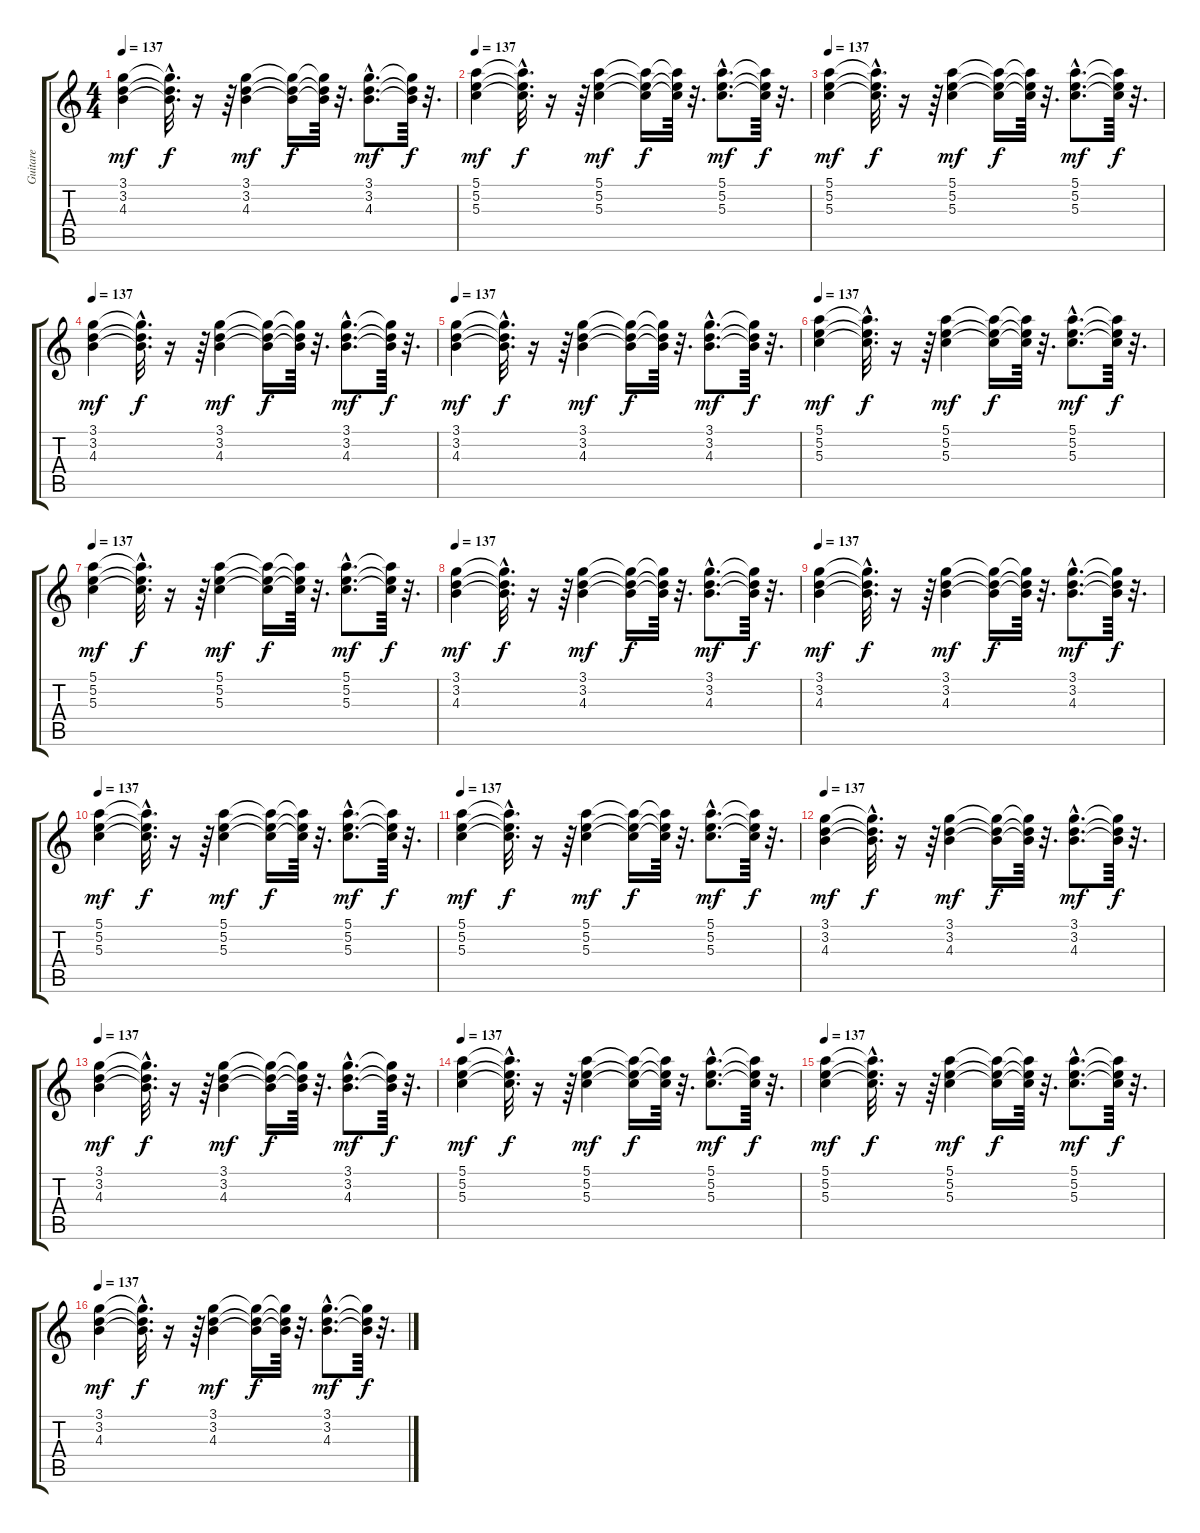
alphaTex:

\track ("Guitare" "Guitare") {instrument acousticguitarnylon}
\staff {score tabs}
\tuning (E4 B3 G3 D3 A2 E2) {hide}
\ts (4 4)
\tempo 137
\clef g2
\ks c
(3.1 3.2 4.3).4{dy mf} (3.1{hac t} 3.2{hac t} 4.3{hac t}).32{d dy f} r.16 r.64 (3.1 3.2 4.3).4{dy mf} (3.1{t} 3.2{t} 4.3{t}).16{dy f} (3.1{t} 3.2{t} 4.3{t}).64 r.32{d} (3.1{hac} 3.2{hac} 4.3{hac}).8{d dy mf} (3.1{t} 3.2{t} 4.3{t}).64{dy f} r.32{d} |
\tempo 137
(5.1 5.2 5.3).4{dy mf} (5.1{hac t} 5.2{hac t} 5.3{hac t}).32{d dy f} r.16 r.64 (5.1 5.2 5.3).4{dy mf} (5.1{t} 5.2{t} 5.3{t}).16{dy f} (5.1{t} 5.2{t} 5.3{t}).64 r.32{d} (5.1{hac} 5.2{hac} 5.3{hac}).8{d dy mf} (5.1{t} 5.2{t} 5.3{t}).64{dy f} r.32{d} |
\tempo 137
(5.1 5.2 5.3).4{dy mf} (5.1{hac t} 5.2{hac t} 5.3{hac t}).32{d dy f} r.16 r.64 (5.1 5.2 5.3).4{dy mf} (5.1{t} 5.2{t} 5.3{t}).16{dy f} (5.1{t} 5.2{t} 5.3{t}).64 r.32{d} (5.1{hac} 5.2{hac} 5.3{hac}).8{d dy mf} (5.1{t} 5.2{t} 5.3{t}).64{dy f} r.32{d} |
\tempo 137
(3.1 3.2 4.3).4{dy mf} (3.1{hac t} 3.2{hac t} 4.3{hac t}).32{d dy f} r.16 r.64 (3.1 3.2 4.3).4{dy mf} (3.1{t} 3.2{t} 4.3{t}).16{dy f} (3.1{t} 3.2{t} 4.3{t}).64 r.32{d} (3.1{hac} 3.2{hac} 4.3{hac}).8{d dy mf} (3.1{t} 3.2{t} 4.3{t}).64{dy f} r.32{d} |
\tempo 137
(3.1 3.2 4.3).4{dy mf} (3.1{hac t} 3.2{hac t} 4.3{hac t}).32{d dy f} r.16 r.64 (3.1 3.2 4.3).4{dy mf} (3.1{t} 3.2{t} 4.3{t}).16{dy f} (3.1{t} 3.2{t} 4.3{t}).64 r.32{d} (3.1{hac} 3.2{hac} 4.3{hac}).8{d dy mf} (3.1{t} 3.2{t} 4.3{t}).64{dy f} r.32{d} |
\tempo 137
(5.1 5.2 5.3).4{dy mf} (5.1{hac t} 5.2{hac t} 5.3{hac t}).32{d dy f} r.16 r.64 (5.1 5.2 5.3).4{dy mf} (5.1{t} 5.2{t} 5.3{t}).16{dy f} (5.1{t} 5.2{t} 5.3{t}).64 r.32{d} (5.1{hac} 5.2{hac} 5.3{hac}).8{d dy mf} (5.1{t} 5.2{t} 5.3{t}).64{dy f} r.32{d} |
\tempo 137
(5.1 5.2 5.3).4{dy mf} (5.1{hac t} 5.2{hac t} 5.3{hac t}).32{d dy f} r.16 r.64 (5.1 5.2 5.3).4{dy mf} (5.1{t} 5.2{t} 5.3{t}).16{dy f} (5.1{t} 5.2{t} 5.3{t}).64 r.32{d} (5.1{hac} 5.2{hac} 5.3{hac}).8{d dy mf} (5.1{t} 5.2{t} 5.3{t}).64{dy f} r.32{d} |
\tempo 137
(3.1 3.2 4.3).4{dy mf} (3.1{hac t} 3.2{hac t} 4.3{hac t}).32{d dy f} r.16 r.64 (3.1 3.2 4.3).4{dy mf} (3.1{t} 3.2{t} 4.3{t}).16{dy f} (3.1{t} 3.2{t} 4.3{t}).64 r.32{d} (3.1{hac} 3.2{hac} 4.3{hac}).8{d dy mf} (3.1{t} 3.2{t} 4.3{t}).64{dy f} r.32{d} |
\tempo 137
(3.1 3.2 4.3).4{dy mf} (3.1{hac t} 3.2{hac t} 4.3{hac t}).32{d dy f} r.16 r.64 (3.1 3.2 4.3).4{dy mf} (3.1{t} 3.2{t} 4.3{t}).16{dy f} (3.1{t} 3.2{t} 4.3{t}).64 r.32{d} (3.1{hac} 3.2{hac} 4.3{hac}).8{d dy mf} (3.1{t} 3.2{t} 4.3{t}).64{dy f} r.32{d} |
\tempo 137
(5.1 5.2 5.3).4{dy mf} (5.1{hac t} 5.2{hac t} 5.3{hac t}).32{d dy f} r.16 r.64 (5.1 5.2 5.3).4{dy mf} (5.1{t} 5.2{t} 5.3{t}).16{dy f} (5.1{t} 5.2{t} 5.3{t}).64 r.32{d} (5.1{hac} 5.2{hac} 5.3{hac}).8{d dy mf} (5.1{t} 5.2{t} 5.3{t}).64{dy f} r.32{d} |
\tempo 137
(5.1 5.2 5.3).4{dy mf} (5.1{hac t} 5.2{hac t} 5.3{hac t}).32{d dy f} r.16 r.64 (5.1 5.2 5.3).4{dy mf} (5.1{t} 5.2{t} 5.3{t}).16{dy f} (5.1{t} 5.2{t} 5.3{t}).64 r.32{d} (5.1{hac} 5.2{hac} 5.3{hac}).8{d dy mf} (5.1{t} 5.2{t} 5.3{t}).64{dy f} r.32{d} |
\tempo 137
(3.1 3.2 4.3).4{dy mf} (3.1{hac t} 3.2{hac t} 4.3{hac t}).32{d dy f} r.16 r.64 (3.1 3.2 4.3).4{dy mf} (3.1{t} 3.2{t} 4.3{t}).16{dy f} (3.1{t} 3.2{t} 4.3{t}).64 r.32{d} (3.1{hac} 3.2{hac} 4.3{hac}).8{d dy mf} (3.1{t} 3.2{t} 4.3{t}).64{dy f} r.32{d} |
\tempo 137
(3.1 3.2 4.3).4{dy mf} (3.1{hac t} 3.2{hac t} 4.3{hac t}).32{d dy f} r.16 r.64 (3.1 3.2 4.3).4{dy mf} (3.1{t} 3.2{t} 4.3{t}).16{dy f} (3.1{t} 3.2{t} 4.3{t}).64 r.32{d} (3.1{hac} 3.2{hac} 4.3{hac}).8{d dy mf} (3.1{t} 3.2{t} 4.3{t}).64{dy f} r.32{d} |
\tempo 137
(5.1 5.2 5.3).4{dy mf} (5.1{hac t} 5.2{hac t} 5.3{hac t}).32{d dy f} r.16 r.64 (5.1 5.2 5.3).4{dy mf} (5.1{t} 5.2{t} 5.3{t}).16{dy f} (5.1{t} 5.2{t} 5.3{t}).64 r.32{d} (5.1{hac} 5.2{hac} 5.3{hac}).8{d dy mf} (5.1{t} 5.2{t} 5.3{t}).64{dy f} r.32{d} |
\tempo 137
(5.1 5.2 5.3).4{dy mf} (5.1{hac t} 5.2{hac t} 5.3{hac t}).32{d dy f} r.16 r.64 (5.1 5.2 5.3).4{dy mf} (5.1{t} 5.2{t} 5.3{t}).16{dy f} (5.1{t} 5.2{t} 5.3{t}).64 r.32{d} (5.1{hac} 5.2{hac} 5.3{hac}).8{d dy mf} (5.1{t} 5.2{t} 5.3{t}).64{dy f} r.32{d} |
\tempo 137
(3.1 3.2 4.3).4{dy mf} (3.1{hac t} 3.2{hac t} 4.3{hac t}).32{d dy f} r.16 r.64 (3.1 3.2 4.3).4{dy mf} (3.1{t} 3.2{t} 4.3{t}).16{dy f} (3.1{t} 3.2{t} 4.3{t}).64 r.32{d} (3.1{hac} 3.2{hac} 4.3{hac}).8{d dy mf} (3.1{t} 3.2{t} 4.3{t}).64{dy f} r.32{d}
